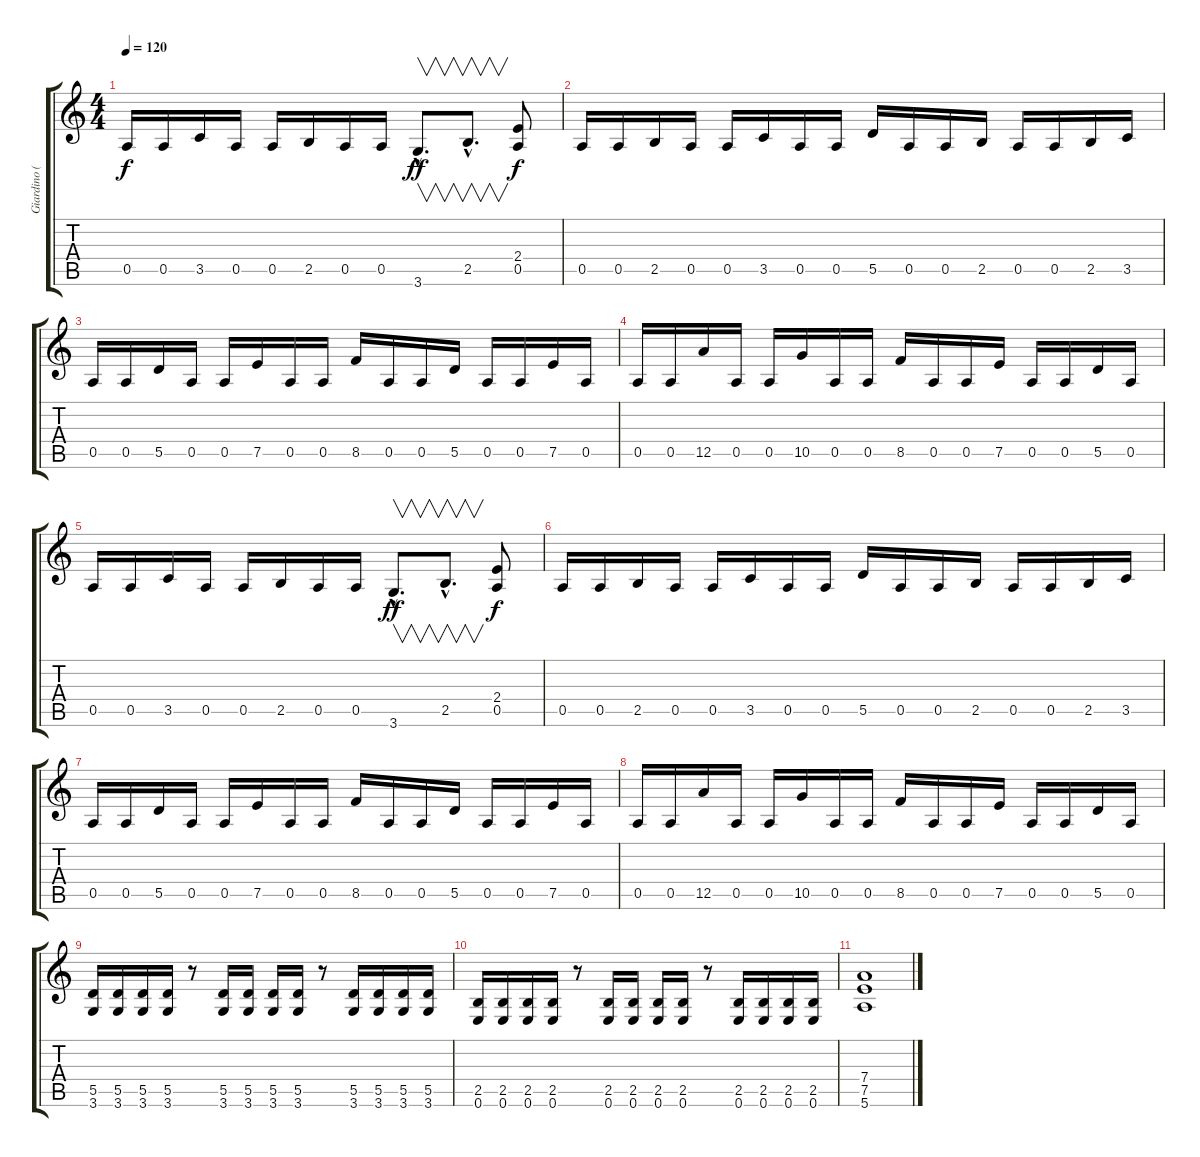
\track ("Giardino (Rítmico)" "Giardino (") {instrument overdrivenguitar}
\staff {score tabs}
\tuning (E4 B3 G3 D3 A2 E2) {hide}
\ts (4 4)
\tempo 120
\clef g2
\ks c
0.5.16{dy f} 0.5.16 3.5.16 0.5.16 0.5.16 2.5.16 0.5.16 0.5.16 3.6{hac}.8{v d dy ff} 2.5{hac}.8{v d} (2.4 0.5).8{dy f} |
0.5.16 0.5.16 2.5.16 0.5.16 0.5.16 3.5.16 0.5.16 0.5.16 5.5.16 0.5.16 0.5.16 2.5.16 0.5.16 0.5.16 2.5.16 3.5.16 |
0.5.16 0.5.16 5.5.16 0.5.16 0.5.16 7.5.16 0.5.16 0.5.16 8.5.16 0.5.16 0.5.16 5.5.16 0.5.16 0.5.16 7.5.16 0.5.16 |
0.5.16 0.5.16 12.5.16 0.5.16 0.5.16 10.5.16 0.5.16 0.5.16 8.5.16 0.5.16 0.5.16 7.5.16 0.5.16 0.5.16 5.5.16 0.5.16 |
0.5.16 0.5.16 3.5.16 0.5.16 0.5.16 2.5.16 0.5.16 0.5.16 3.6{hac}.8{v d dy ff} 2.5{hac}.8{v d} (2.4 0.5).8{dy f} |
0.5.16 0.5.16 2.5.16 0.5.16 0.5.16 3.5.16 0.5.16 0.5.16 5.5.16 0.5.16 0.5.16 2.5.16 0.5.16 0.5.16 2.5.16 3.5.16 |
0.5.16 0.5.16 5.5.16 0.5.16 0.5.16 7.5.16 0.5.16 0.5.16 8.5.16 0.5.16 0.5.16 5.5.16 0.5.16 0.5.16 7.5.16 0.5.16 |
0.5.16 0.5.16 12.5.16 0.5.16 0.5.16 10.5.16 0.5.16 0.5.16 8.5.16 0.5.16 0.5.16 7.5.16 0.5.16 0.5.16 5.5.16 0.5.16 |
(5.5 3.6).16 (5.5 3.6).16 (5.5 3.6).16 (5.5 3.6).16 r.8 (5.5 3.6).16 (5.5 3.6).16 (5.5 3.6).16 (5.5 3.6).16 r.8 (5.5 3.6).16 (5.5 3.6).16 (5.5 3.6).16 (5.5 3.6).16 |
(2.5 0.6).16 (2.5 0.6).16 (2.5 0.6).16 (2.5 0.6).16 r.8 (2.5 0.6).16 (2.5 0.6).16 (2.5 0.6).16 (2.5 0.6).16 r.8 (2.5 0.6).16 (2.5 0.6).16 (2.5 0.6).16 (2.5 0.6).16 |
(7.4 7.5 5.6).1
